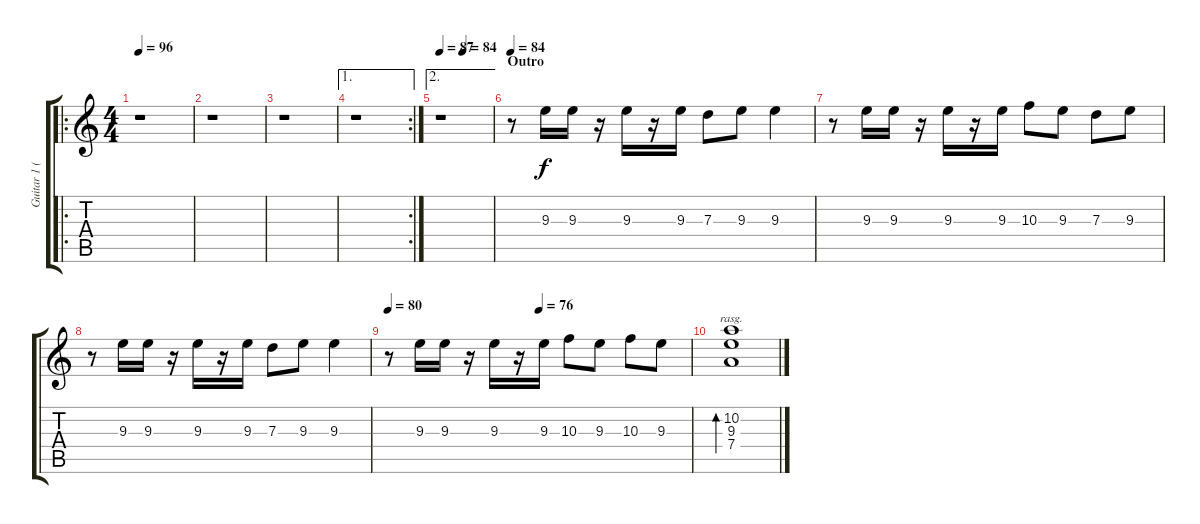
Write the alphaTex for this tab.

\track ("Guitar 1 (clean)" "Guitar 1 (") {instrument acousticguitarsteel}
\staff {score tabs}
\tuning (E4 B3 G3 D3 A2 E2) {hide}
\ro
\ts (4 4)
\tempo 96
\clef g2
\ks c
r.1{dy f} |
r.1 |
r.1 |
\ae 1
\rc 2
r.1 |
\ae 2
\tempo 87
\tempo (84 0.4375)
r.1 |
\section ("" "Outro")
\tempo 84
r.8 9.3.16 9.3.16 r.16 9.3.16 r.16 9.3.16 7.3.8 9.3.8 9.3.4 |
r.8 9.3.16 9.3.16 r.16 9.3.16 r.16 9.3.16 10.3.8 9.3.8 7.3.8 9.3.8 |
r.8 9.3.16 9.3.16 r.16 9.3.16 r.16 9.3.16 7.3.8 9.3.8 9.3.4 |
\tempo 80
\tempo (76 0.5)
r.8 9.3.16 9.3.16 r.16 9.3.16 r.16 9.3.16 10.3.8 9.3.8 10.3.8 9.3.8 |
(10.2 9.3 7.4).1{bd 480 rasg ii}
